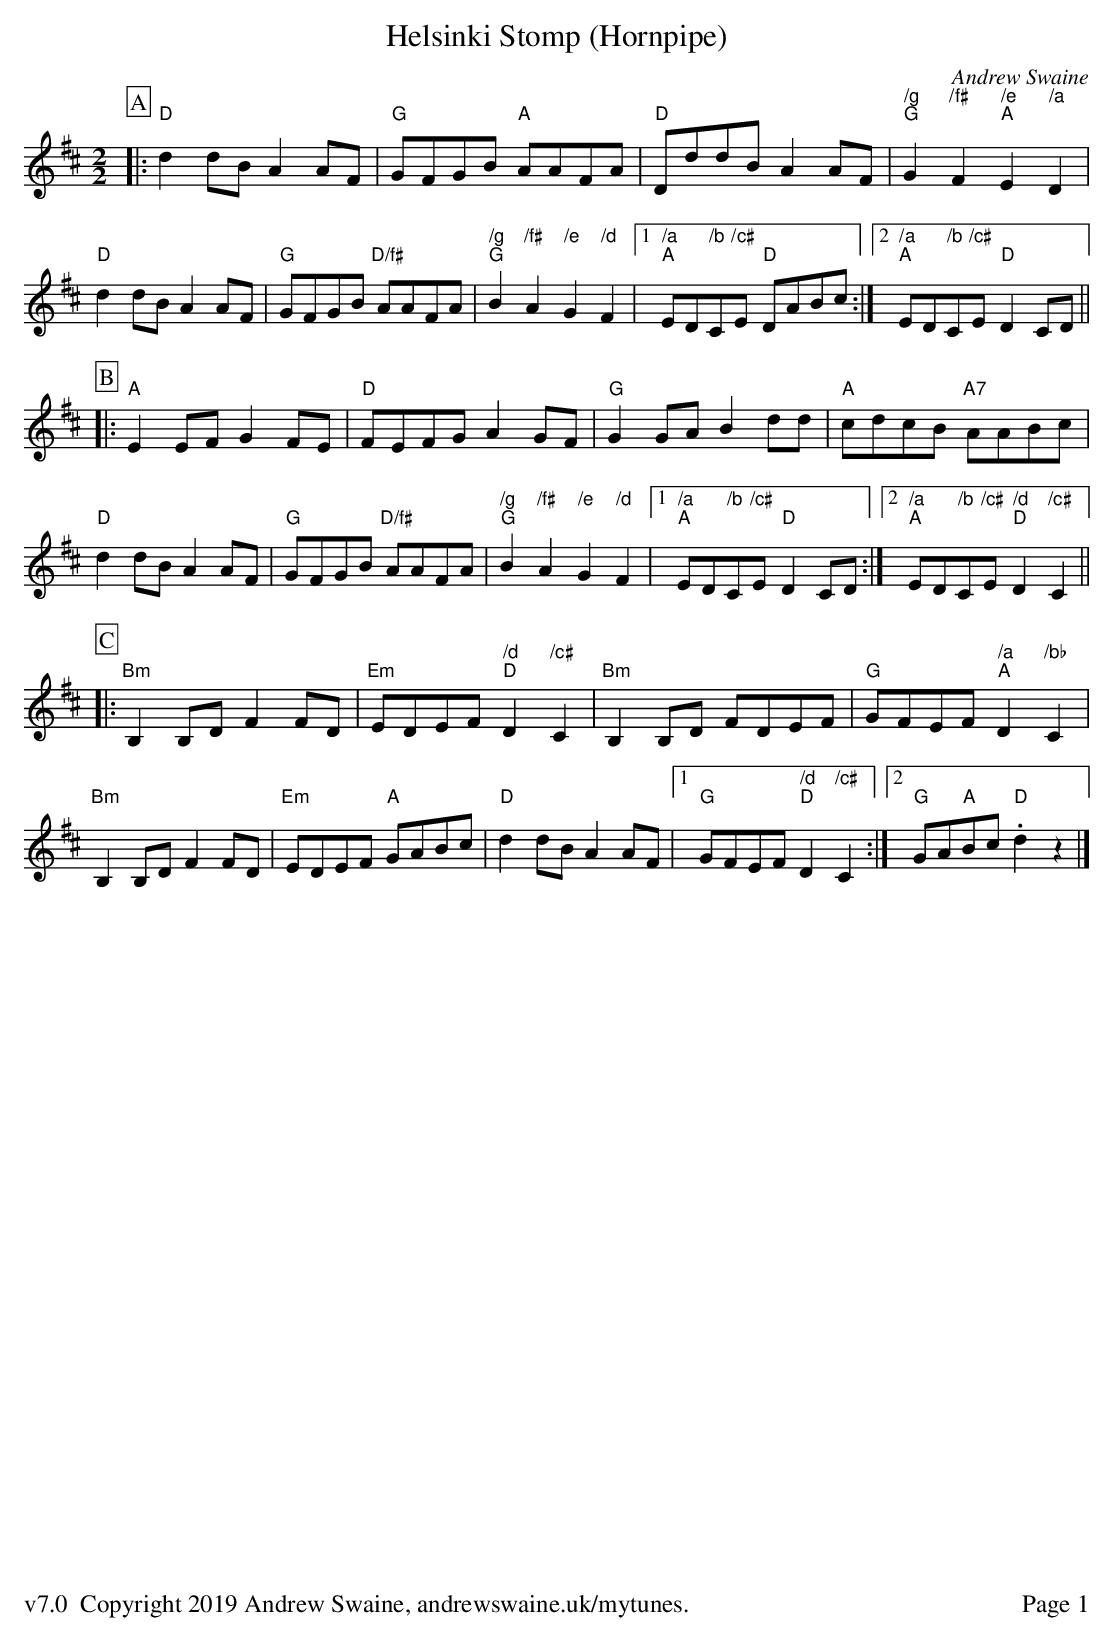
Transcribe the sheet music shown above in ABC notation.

X:1
T:Helsinki Stomp (Hornpipe)
C:Andrew Swaine
M:2/2
K:D
L:1/8
P:A
|:"D"d2dB A2AF|"G"GFGB "A"AAFA|"D"DddB A2AF|"/g;G"G2 "/f#;"F2 "/e;A"E2 "/a;"D2|
"D"d2dB A2AF|"G"GFGB "D/f#"AAFA|"/g;G"B2 "/f#;"A2 "/e;"G2 "/d;"F2|\
[1 "/a;A"ED"/b;"C"/c#;"E "D"DABc:|2 "/a;A"ED"/b;"C"/c#;"E "D"D2CD||
P:B
|:"A"E2EF G2FE|"D"FEFG A2GF|"G"G2GA B2dd|"A"cdcB "A7"AABc|
"D"d2dB A2AF|"G"GFGB "D/f#"AAFA|"/g;G"B2 "/f#;"A2 "/e;"G2 "/d;"F2|\
[1 "/a;A"ED"/b;"C"/c#;"E "D"D2CD:|2 "/a;A"ED"/b;"C"/c#;"E "/d;D"D2"/c#;"C2||
P:C
|:"Bm"B,2B,D F2FD|"Em"EDEF "/d;D"D2"/c#;"C2|"Bm"B,2B,D FDEF|"G"GFEF "/a;A"D2 "/bb;"C2|
"Bm"B,2B,D F2FD|"Em"EDEF "A"GABc|"D"d2dB A2AF|1 "G"GFEF "/d;D"D2"/c#;"C2:|2 "G"GA"A"Bc "D".d2z2|]
